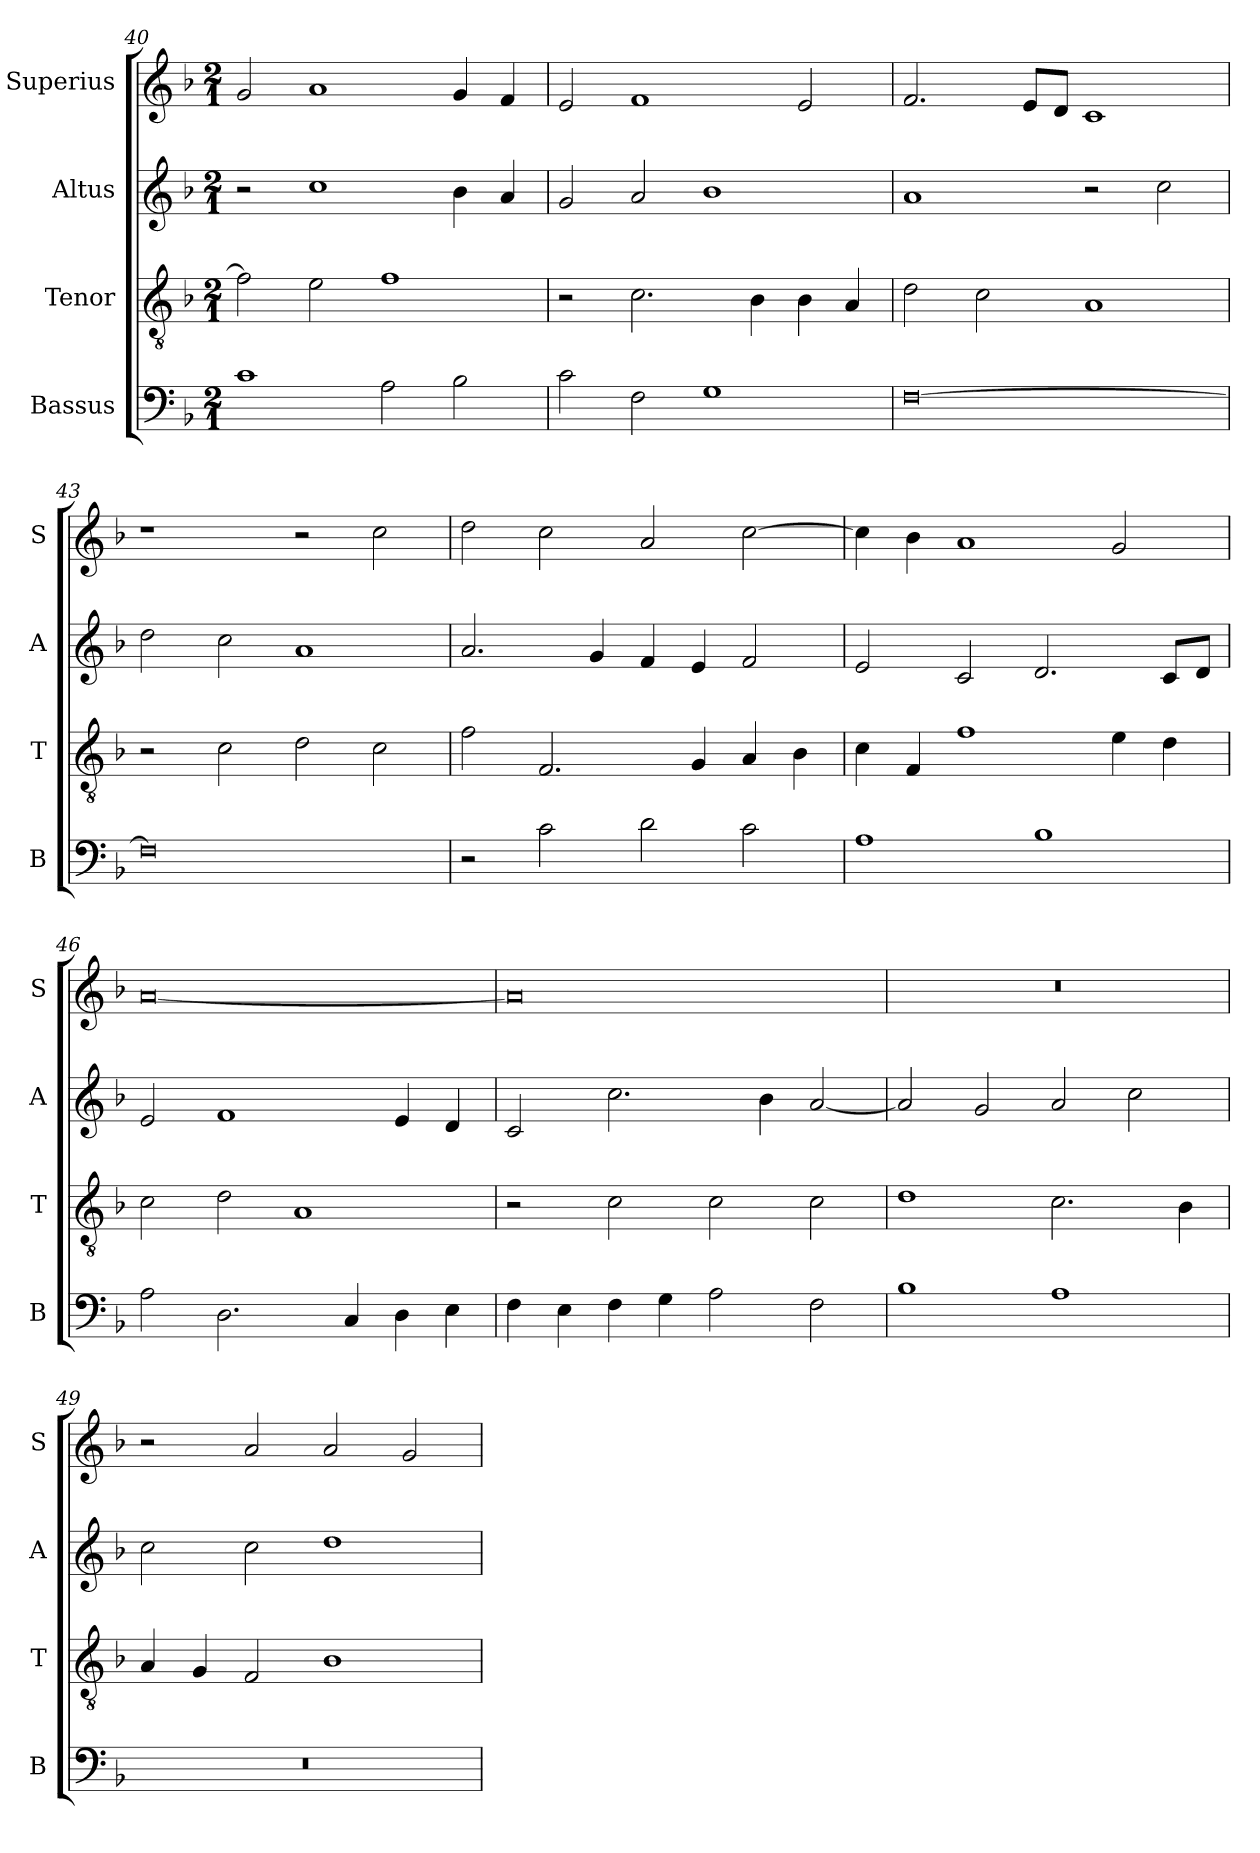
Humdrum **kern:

**kern	**kern	**kern	**kern
*part4	*part3	*part2	*part1
*staff4	*staff3	*staff2	*staff1
*I"Bassus	*I"Tenor	*I"Altus	*I"Superius
*I'B	*I'T	*I'A	*I'S
*clefF4	*clefGv2	*clefG2	*clefG2
*k[b-]	*k[b-]	*k[b-]	*k[b-]
*F:	*F:	*F:	*F:
*M2/1	*M2/1	*M2/1	*M2/1
=40	=40	=40	=40
1c	2f]	2r	2g
.	2e	1cc	1a
2A	1f	.	.
2B-	.	4b-	4g
.	.	4a	4f
=41	=41	=41	=41
2c	2r	2g	2e
2F	2.c	2a	1f
1G	.	1b-	.
.	4B-	.	.
.	4B-	.	2e
.	4A	.	.
=42	=42	=42	=42
[0F	2d	1a	2.f
.	2c	.	.
.	.	.	8eL
.	.	.	8dJ
.	1A	2r	1c
.	.	2cc	.
=43	=43	=43	=43
0F]	2r	2dd	1r
.	2c	2cc	.
.	2d	1a	2r
.	2c	.	2cc
=44	=44	=44	=44
2r	2f	2.a	2dd
2c	2.F	.	2cc
.	.	4g	.
2d	.	4f	2a
.	4G	4e	.
2c	4A	2f	[2cc
.	4B-	.	.
=45	=45	=45	=45
1A	4c	2e	4cc]
.	4F	.	4b-
.	1f	2c	1a
1B-	.	2.d	.
.	4e	.	2g
.	4d	8cL	.
.	.	8dJ	.
=46	=46	=46	=46
2A	2c	2e	[0a
2.D	2d	1f	.
.	1A	.	.
4C	.	.	.
4D	.	4e	.
4E	.	4d	.
=47	=47	=47	=47
4F	2r	2c	0a]
4E	.	.	.
4F	2c	2.cc	.
4G	.	.	.
2A	2c	.	.
.	.	4b-	.
2F	2c	[2a	.
=48	=48	=48	=48
1B-	1d	2a]	0r
.	.	2g	.
1A	2.c	2a	.
.	.	2cc	.
.	4B-	.	.
=49	=49	=49	=49
0r	4A	2cc	2r
.	4G	.	.
.	2F	2cc	2a
.	1B-	1dd	2a
.	.	.	2g
=	=	=	=
*-	*-	*-	*-
